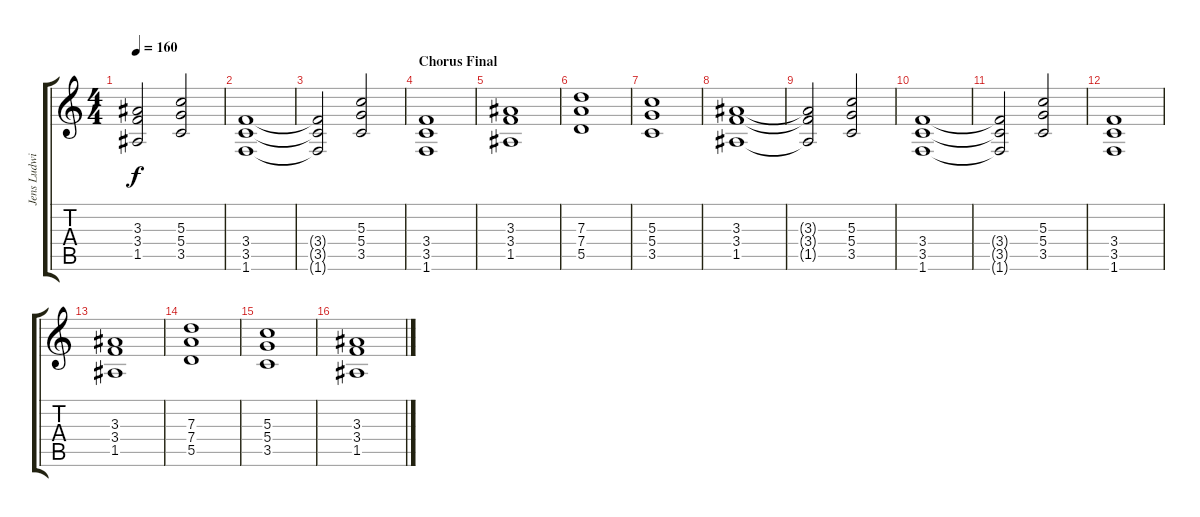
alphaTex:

\track ("Jens Ludwig" "Jens Ludwi") {instrument distortionguitar}
\staff {score tabs}
\tuning (E4 B3 G3 D3 A2 E2) {hide}
\ts (4 4)
\tempo 160
\clef g2
\ks c
(3.3{t} 3.4{t} 1.5{t}).2{dy f} (5.3 5.4 3.5).2 |
(3.4 3.5 1.6).1 |
(3.4{t} 3.5{t} 1.6{t}).2 (5.3 5.4 3.5).2 |
\section ("" "Chorus Final")
(3.4 3.5 1.6).1 |
(3.3 3.4 1.5).1 |
(7.3 7.4 5.5).1 |
(5.3 5.4 3.5).1 |
(3.3 3.4 1.5).1 |
(3.3{t} 3.4{t} 1.5{t}).2 (5.3 5.4 3.5).2 |
(3.4 3.5 1.6).1 |
(3.4{t} 3.5{t} 1.6{t}).2 (5.3 5.4 3.5).2 |
(3.4 3.5 1.6).1 |
(3.3 3.4 1.5).1 |
(7.3 7.4 5.5).1 |
(5.3 5.4 3.5).1 |
(3.3 3.4 1.5).1
